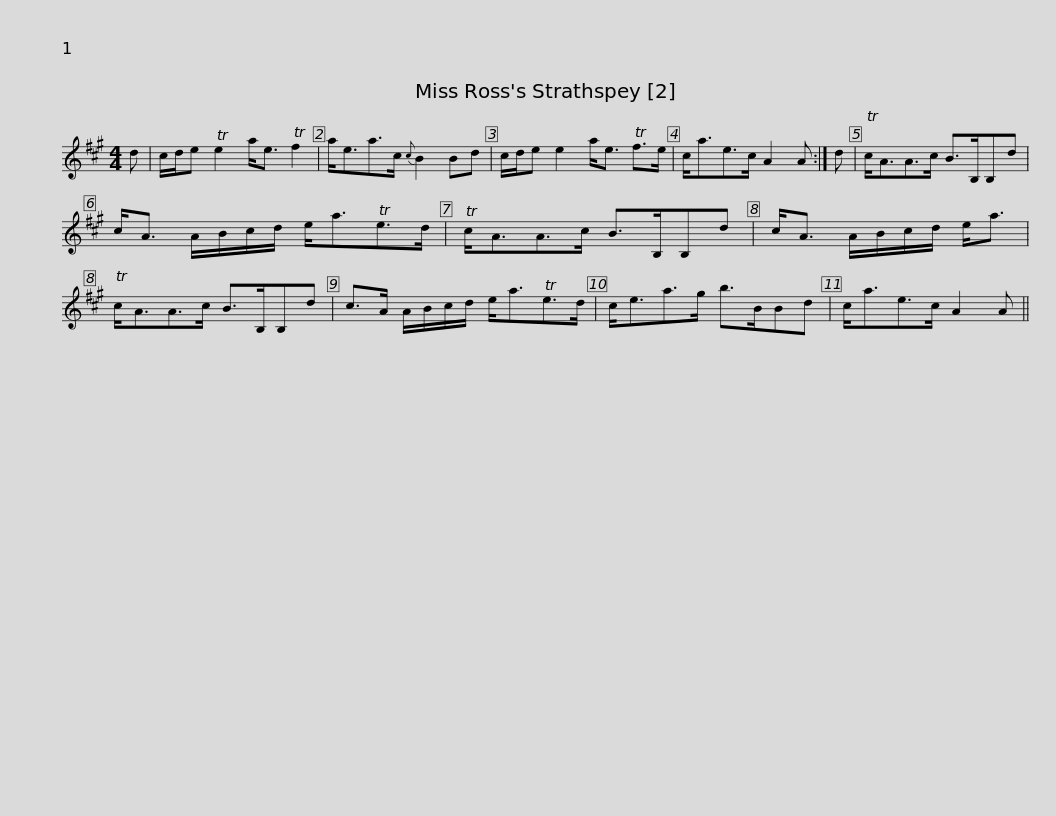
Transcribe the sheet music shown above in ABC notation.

X:1
L:1/8
M:4/4
I:linebreak $
K:A
V:1 treble
V:1
 d | c/d/e Te2 a<e Tf2 | a<ea>c{c} B2 Bd | c/d/e e2 a<e Tf>e | c<ae>c A2 A :| %5
 d |$ Tc<AA>c B>B,B,d | c<A A/B/c/d/ e<aTe>d | Tc<AA>c B>B,B,d | c<A A/B/c/d/ e<a |$ %10
 Tc<AA>c B>B,B,d | c>A A/B/c/d/ e<aTe>d | c<ea>g b>BBd | c<ae>c A2 A || %14
